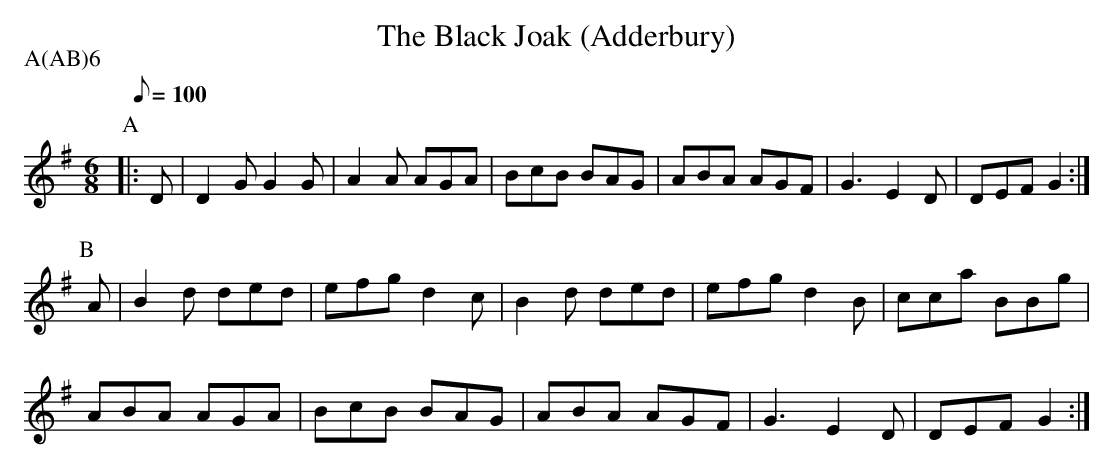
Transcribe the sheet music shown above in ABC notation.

X:1
T:Black Joak (Adderbury), The
L:1/8
M:6/8
P:A(AB)6
Q:100
K:G
P:A
|:D| D2 G G2 G | A2 A AGA | BcB BAG | ABA AGF | G3 E2 D | DEF G2 :|
P:B
A|B2 d ded |efg d2 c |B2 d ded |efg d2 B | cca BBg |
ABA AGA | BcB BAG | ABA AGF | G3 E2 D | DEF G2 :|
